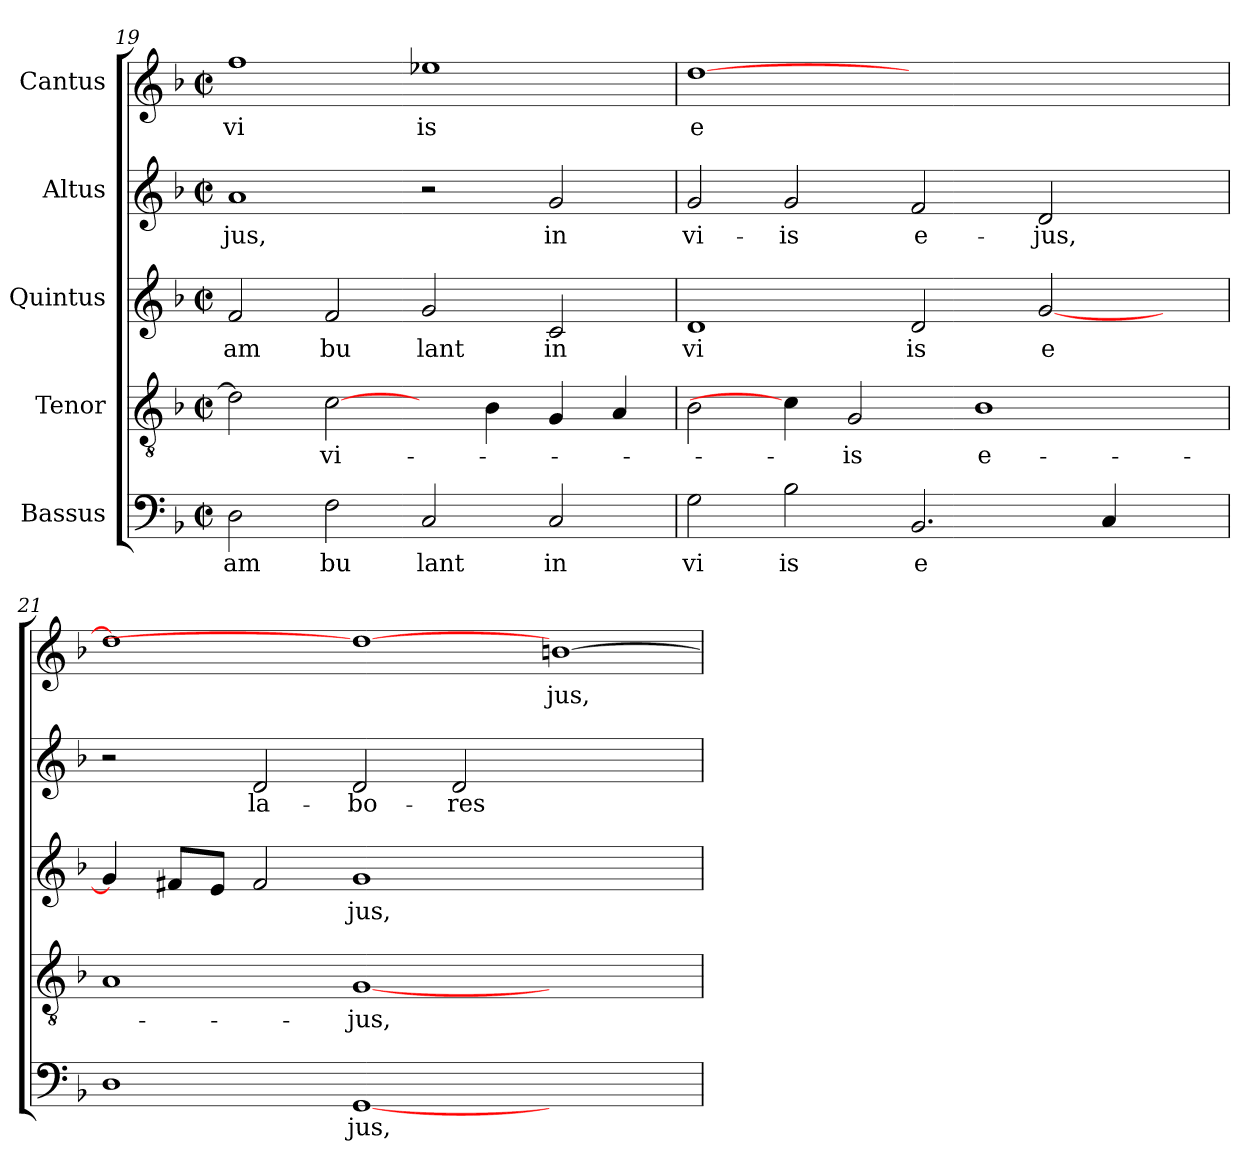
**kern	**text	**kern	**text	**kern	**text	**kern	**text	**kern	**text
*part5	*part5	*part4	*part4	*part3	*part3	*part2	*part2	*part1	*part1
*staff5	*staff5	*staff4	*staff4	*staff3	*staff3	*staff2	*staff2	*staff1	*staff1
*I"Bassus	*	*I"Tenor	*	*I"Quintus	*	*I"Altus	*	*I"Cantus	*
!!LO:PB:g=z
*clefF4	*	*clefGv2	*	*clefG2	*	*clefG2	*	*clefG2	*
*k[b-]	*	*k[b-]	*	*k[b-]	*	*k[b-]	*	*k[b-]	*
*F:	*	*F:	*	*F:	*	*F:	*	*F:	*
*M2/2	*	*M2/2	*	*M2/2	*	*M2/2	*	*M2/2	*
*met(c|)	*	*met(c|)	*	*met(c|)	*	*met(c|)	*	*met(c|)	*
=19	=19	=19	=19	=19	=19	=19	=19	=19	=19
!	!LO:LY:b:cj	!	!	!	!LO:LY:b:cj	!	!LO:LY:b:cj	!	!LO:LY:b:cj
2D\	am	2d\]	.	2f/	am	1a	-jus,	1ff	vi
!	!LO:LY:b:cj	!	!LO:LY:b:cj	!	!LO:LY:b:cj	!	!	!	!
2F\	bu	[2c\	vi-	2f/	bu	.	.	.	.
!	!LO:LY:b:cj	!	!	!	!LO:LY:b:cj	!	!	!	!LO:LY:b:cj
2C/	lant	4ryy	.	2g/	lant	2r	.	1ee-X	is
.	.	4B-\	.	.	.	.	.	.	.
!	!LO:LY:b:cj	!	!	!	!LO:LY:b:cj	!	!LO:LY:b:cj	!	!
2C/	in	4G/	.	2c/	in	2g/	in	.	.
.	.	4A/	.	.	.	.	.	.	.
=20	=20	=20	=20	=20	=20	=20	=20	=20	=20
!	!LO:LY:b:cj	!	!	!	!LO:LY:b:cj	!	!LO:LY:b:cj	!	!LO:LY:b:rj
2G\	vi	2B-\	.	1d	vi	2g/	vi-	[>1dd	e
!	!LO:LY:b:cj	!	!	!	!	!	!LO:LY:b:cj	!	!
2B-\	is	4c\]	.	.	.	2g/	-is	.	.
!	!	!	!LO:LY:b:cj	!	!	!	!	!	!
.	.	2G/	-is	.	.	.	.	.	.
!	!LO:LY:b:cj	!	!	!	!LO:LY:b:cj	!	!LO:LY:b:cj	!	!
2.BB-/	e	.	.	2d/	is	2f/	e-	1ryy	.
!	!	!	!LO:LY:b:rj	!	!	!	!	!	!
.	.	1B-	e-	.	.	.	.	.	.
!	!	!	!	!	!LO:LY:b:cj	!	!LO:LY:b:cj	!	!
.	.	.	.	[<2g/	e	2d/	-jus,	.	.
4C/	.	.	.	.	.	.	.	.	.
4ryy	.	.	.	4ryy	.	4ryy	.	4ryy	.
=21	=21	=21	=21	=21	=21	=21	=21	=21	=21
1D	.	1A	.	4g/]	.	2r	.	1dd]	.
.	.	.	.	8f#/L	.	.	.	.	.
.	.	.	.	8e/J	.	.	.	.	.
!	!	!	!	!	!	!	!LO:LY:b:cj	!	!
.	.	.	.	2f#/	.	2d/	la-	.	.
!	!LO:LY:b:cj	!	!LO:LY:b:cj	!	!LO:LY:b:cj	!	!LO:LY:b:cj	!	!
[<1GG	jus,	[<1G	-jus,	1g	jus,	2d/	-bo-	1dd_	.
!	!	!	!	!	!	!	!LO:LY:b:cj	!	!
.	.	.	.	.	.	2d/	-res	.	.
!	!	!	!	!	!	!	!	!	!LO:LY:b:cj
1ryy	.	1ryy	.	1ryy	.	1ryy	.	[>1bn	jus,
=	=	=	=	=	=	=	=	=	=
*-	*-	*-	*-	*-	*-	*-	*-	*-	*-
